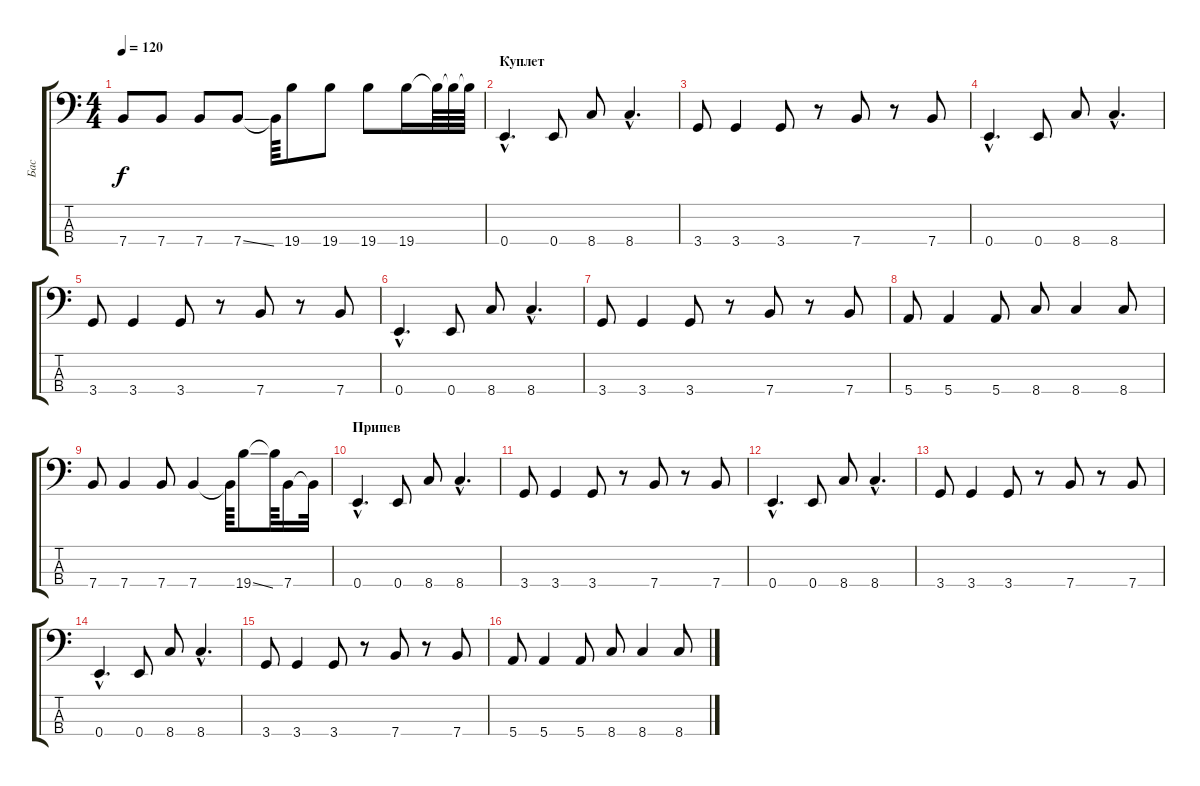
\track ("Бас" "Бас") {instrument electricbasspick}
\staff {score tabs}
\tuning (G2 D2 A1 E1) {hide}
\ts (4 4)
\tempo 120
\clef f4
\ks c
7.4.8{dy f} 7.4.8 7.4.8 7.4{ss}.8 7.4{t}.64 19.4.8 19.4.8 19.4.8 19.4.16 19.4{t}.64 19.4{t}.64 19.4{t}.64 |
\section ("" "Куплет")
0.4{hac}.4{d} 0.4.8 8.4.8 8.4{hac}.4{d} |
3.4.8 3.4.4 3.4.8 r.8 7.4.8 r.8 7.4.8 |
0.4{hac}.4{d} 0.4.8 8.4.8 8.4{hac}.4{d} |
3.4.8 3.4.4 3.4.8 r.8 7.4.8 r.8 7.4.8 |
0.4{hac}.4{d} 0.4.8 8.4.8 8.4{hac}.4{d} |
3.4.8 3.4.4 3.4.8 r.8 7.4.8 r.8 7.4.8 |
5.4.8 5.4.4 5.4.8 8.4.8 8.4.4 8.4.8 |
7.4.8 7.4.4 7.4.8 7.4.4 7.4{t}.64 19.4{ss}.8 19.4{t}.64 7.4.16 7.4{t}.32 |
\section ("" "Припев")
0.4{hac}.4{d} 0.4.8 8.4.8 8.4{hac}.4{d} |
3.4.8 3.4.4 3.4.8 r.8 7.4.8 r.8 7.4.8 |
0.4{hac}.4{d} 0.4.8 8.4.8 8.4{hac}.4{d} |
3.4.8 3.4.4 3.4.8 r.8 7.4.8 r.8 7.4.8 |
0.4{hac}.4{d} 0.4.8 8.4.8 8.4{hac}.4{d} |
3.4.8 3.4.4 3.4.8 r.8 7.4.8 r.8 7.4.8 |
5.4.8 5.4.4 5.4.8 8.4.8 8.4.4 8.4{ss}.8
